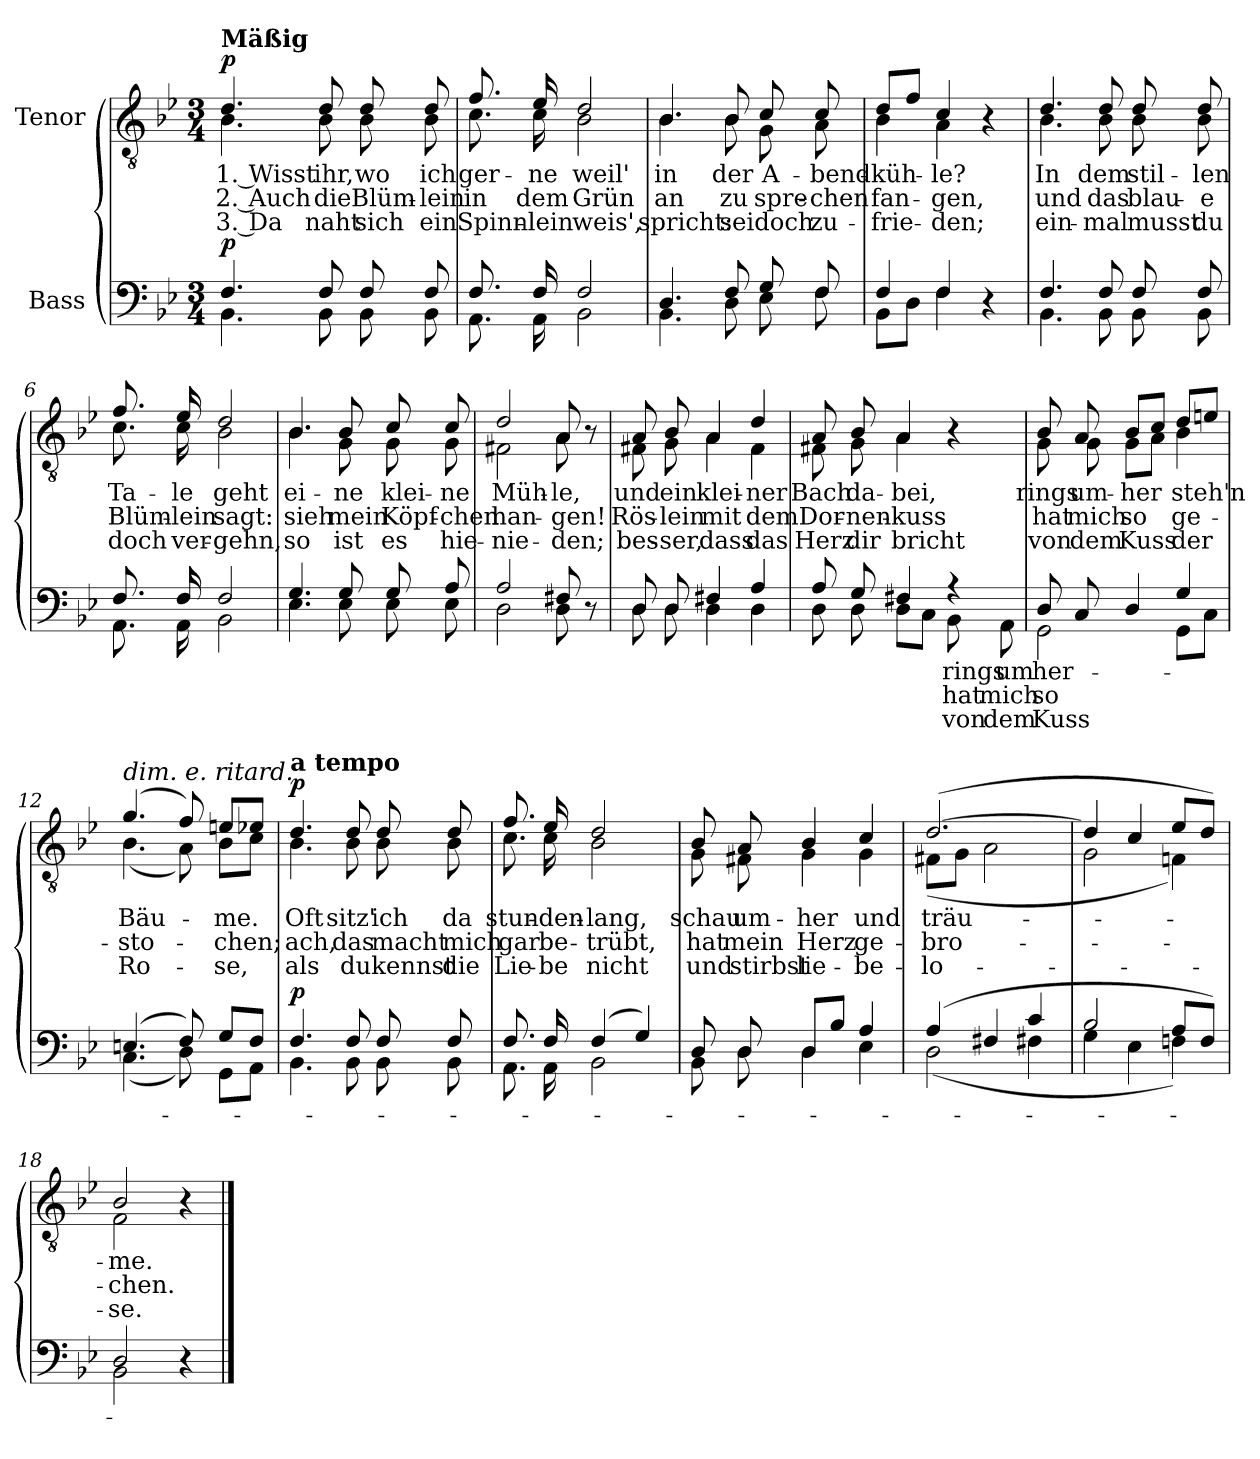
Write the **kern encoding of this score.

**kern	**text	**text	**text	**dynam	**kern	**text	**text	**text	**dynam
*part2	*part2	*part2	*part2	*part2	*part1	*part1	*part1	*part1	*part1
*staff2	*staff2	*staff2	*staff2	*staff2	*staff1	*staff1	*staff1	*staff1	*staff1
*I"Bass	*	*	*	*	*I"Tenor	*	*	*	*
*clefF4	*	*	*	*	*clefGv2	*	*	*	*
*k[b-e-]	*	*	*	*	*k[b-e-]	*	*	*	*
*M3/4	*	*	*	*	*M3/4	*	*	*	*
=1	=1	=1	=1	=1	=1	=1	=1	=1	=1
*^	*	*	*	*	*^	*	*	*	*
!	!	!	!	!	!	!LO:TX:a:B:t=Mäßig	!	!	!	!	!
!	!	!	!	!	!LO:DY:a	!	!	!	!	!	!LO:DY:a
4.F/	4.BB-\	.	.	.	p	4.d/	4.B-\	1. Wisst	2. Auch	3. Da	p
8F/	8BB-\	.	.	.	.	8d/	8B-\	ihr,	die	naht	.
8F/	8BB-\	.	.	.	.	8d/	8B-\	wo	Blüm-	sich	.
8F/	8BB-\	.	.	.	.	8d/	8B-\	ich	-lein	ein	.
=2	=2	=2	=2	=2	=2	=2	=2	=2	=2	=2	=2
8.F/	8.AA\	.	.	.	.	8.f/	8.c\	ger-	in	Spinn-	.
16F/	16AA\	.	.	.	.	16e-/	16c\	-ne	dem	-lein	.
2F/	2BB-\	.	.	.	.	2d/	2B-\	weil'	Grün	weis',	.
=3	=3	=3	=3	=3	=3	=3	=3	=3	=3	=3	=3
4.D/	4.BB-\	.	.	.	.	4.B-/	4.B-\	in	an	spricht:	.
8F/	8D\	.	.	.	.	8B-/	8B-\	der	zu	sei	.
8G/	8E-\	.	.	.	.	8c/	8G\	A-	spre-	doch	.
8F/	8F\	.	.	.	.	8c/	8A\	-bend-	-chen	zu-	.
=4	=4	=4	=4	=4	=4	=4	=4	=4	=4	=4	=4
4F/	8BB-\L	.	.	.	.	8d/L	4B-\	-küh-	fan-	-frie-	.
.	8D\J	.	.	.	.	8f/J	.	.	.	.	.
4F/	4F\	.	.	.	.	4c/	4A\	-le?	-gen,	-den;	.
4r	4ryy	.	.	.	.	4r	4ryy	.	.	.	.
!!LO:LB:g=z	!!
=5	=5	=5	=5	=5	=5	=5	=5	=5	=5	=5	=5
4.F/	4.BB-\	.	.	.	.	4.d/	4.B-\	In	und	ein-	.
8F/	8BB-\	.	.	.	.	8d/	8B-\	dem	das	-mal	.
8F/	8BB-\	.	.	.	.	8d/	8B-\	stil-	blau-	musst	.
8F/	8BB-\	.	.	.	.	8d/	8B-\	-len	-e	du	.
=6	=6	=6	=6	=6	=6	=6	=6	=6	=6	=6	=6
8.F/	8.AA\	.	.	.	.	8.f/	8.c\	Ta-	Blüm-	doch	.
16F/	16AA\	.	.	.	.	16e-/	16c\	-le	-lein	ver-	.
2F/	2BB-\	.	.	.	.	2d/	2B-\	geht	sagt:	-gehn,	.
=7	=7	=7	=7	=7	=7	=7	=7	=7	=7	=7	=7
4.G/	4.E-\	.	.	.	.	4.B-/	4.B-\	ei-	sieh	so	.
8G/	8E-\	.	.	.	.	8B-/	8G\	-ne	mein	ist	.
8G/	8E-\	.	.	.	.	8c/	8G\	klei-	Köpf-	es	.
8A/	8E-\	.	.	.	.	8c/	8G\	-ne	-chen	hie-	.
=8	=8	=8	=8	=8	=8	=8	=8	=8	=8	=8	=8
2A/	2D\	.	.	.	.	2d/	2F#X\	Müh-	han-	-nie-	.
8F#X/	8D\	.	.	.	.	8A/	8A\	-le,	-gen!	-den;	.
8r	8ryy	.	.	.	.	8r	8ryy	.	.	.	.
!!LO:LB:g=z	!!
=9	=9	=9	=9	=9	=9	=9	=9	=9	=9	=9	=9
8D/	8D\	.	.	.	.	8A/	8F#X\	und	Rös-	bes-	.
8D/	8D\	.	.	.	.	8B-/	8G\	ein	-lein	-ser,	.
4F#X/	4D\	.	.	.	.	4A/	4A\	klei-	mit	dass	.
4A/	4D\	.	.	.	.	4d/	4F#\	-ner	dem	das	.
=10	=10	=10	=10	=10	=10	=10	=10	=10	=10	=10	=10
8A/	8D\	.	.	.	.	8A/	8F#X\	Bach	Dor-	Herz	.
8G/	8D\	.	.	.	.	8B-/	8G\	da-	-nen-	dir	.
4F#X/	8D\L	.	.	.	.	4A/	4A\	-bei,	-kuss	bricht	.
.	8C\J	.	.	.	.	.	.	.	.	.	.
4r	8BB-\	rings	hat	von	.	4r	4ryy	.	.	.	.
.	8AA\	um-	mich	dem	.	.	.	.	.	.	.
=11	=11	=11	=11	=11	=11	=11	=11	=11	=11	=11	=11
8D/	2GG\	-her	so	Kuss	.	8B-/	8G\	rings	hat	von	.
8C/	.	.	.	.	.	8A/	8G\	um-	mich	dem	.
4D/	.	.	.	.	.	8B-/L	8G\L	-her	so	Kuss	.
.	.	.	.	.	.	8c/J	8A\J	.	.	.	.
4G/	8GG\L	.	.	.	.	8d/L	4B-\	steh'n	ge-	der	.
.	8C\J	.	.	.	.	8en/J	.	.	.	.	.
=12	=12	=12	=12	=12	=12	=12	=12	=12	=12	=12	=12
!	!	!	!	!	!	!LO:TX:a:i:t=dim. e. ritard.	!	!	!	!	!
(4.En/	(4.C\	.	.	.	.	(4.g/	(4.B-\	Bäu-	-sto-	Ro-	.
8F/)	8D\)	.	.	.	.	8f/)	8A\)	.	.	.	.
8G/L	8GG\L	.	.	.	.	8en/L	8B-\L	-me.	-chen;	-se,	.
8F/J	8AA\J	.	.	.	.	8e-X/J	8c\J	.	.	.	.
!!LO:LB:g=z	!!
=13	=13	=13	=13	=13	=13	=13	=13	=13	=13	=13	=13
!	!	!	!	!	!	!LO:TX:a:B:t=a tempo	!	!	!	!	!
!	!	!	!	!	!LO:DY:a	!	!	!	!	!	!LO:DY:a
4.F/	4.BB-\	.	.	.	p	4.d/	4.B-\	Oft	ach,	als	p
8F/	8BB-\	.	.	.	.	8d/	8B-\	sitz'	das	du	.
8F/	8BB-\	.	.	.	.	8d/	8B-\	ich	macht	kennst	.
8F/	8BB-\	.	.	.	.	8d/	8B-\	da	mich	die	.
=14	=14	=14	=14	=14	=14	=14	=14	=14	=14	=14	=14
8.F/	8.AA\	.	.	.	.	8.f/	8.c\	stun-	gar	Lie-	.
16F/	16AA\	.	.	.	.	16e-/	16c\	-den-	be-	-be	.
(4F/	2BB-\	.	.	.	.	2d/	2B-\	-lang,	-trübt,	nicht	.
4G/)	.	.	.	.	.	.	.	.	.	.	.
=15	=15	=15	=15	=15	=15	=15	=15	=15	=15	=15	=15
8D/	8BB-\	.	.	.	.	8B-/	8G\	schau	hat	und	.
8D/	8D\	.	.	.	.	8A/	8F#X\	um-	mein	stirbst	.
8D/L	4D\	.	.	.	.	4B-/	4G\	-her	Herz	lie-	.
8B-/J	.	.	.	.	.	.	.	.	.	.	.
4A/	4E-\	.	.	.	.	4c/	4G\	und	ge-	-be-	.
=16	=16	=16	=16	=16	=16	=16	=16	=16	=16	=16	=16
(4A/	(2D\	.	.	.	.	([2.d/	(8F#X\L	träu-	-bro-	-lo-	.
.	.	.	.	.	.	.	8G\J	.	.	.	.
4F#X/	.	.	.	.	.	.	2A\	.	.	.	.
4c/	4F#X\	.	.	.	.	.	.	.	.	.	.
=17	=17	=17	=17	=17	=17	=17	=17	=17	=17	=17	=17
2B-/	4G\	.	.	.	.	4d/]	2G\	.	.	.	.
.	4E-\	.	.	.	.	4c/	.	.	.	.	.
8A/L	4Fn\)	.	.	.	.	8e-/L	4Fn\)	.	.	.	.
8F/J)	.	.	.	.	.	8d/J)	.	.	.	.	.
=18	=18	=18	=18	=18	=18	=18	=18	=18	=18	=18	=18
2D/	2BB-\	.	.	.	.	2B-/	2F\	-me.	-chen.	-se.	.
4r	4ryy	.	.	.	.	4r	4ryy	.	.	.	.
*v	*v	*	*	*	*	*	*	*	*	*	*
*	*	*	*	*	*v	*v	*	*	*	*
==	==	==	==	==	==	==	==	==	==
*-	*-	*-	*-	*-	*-	*-	*-	*-	*-
